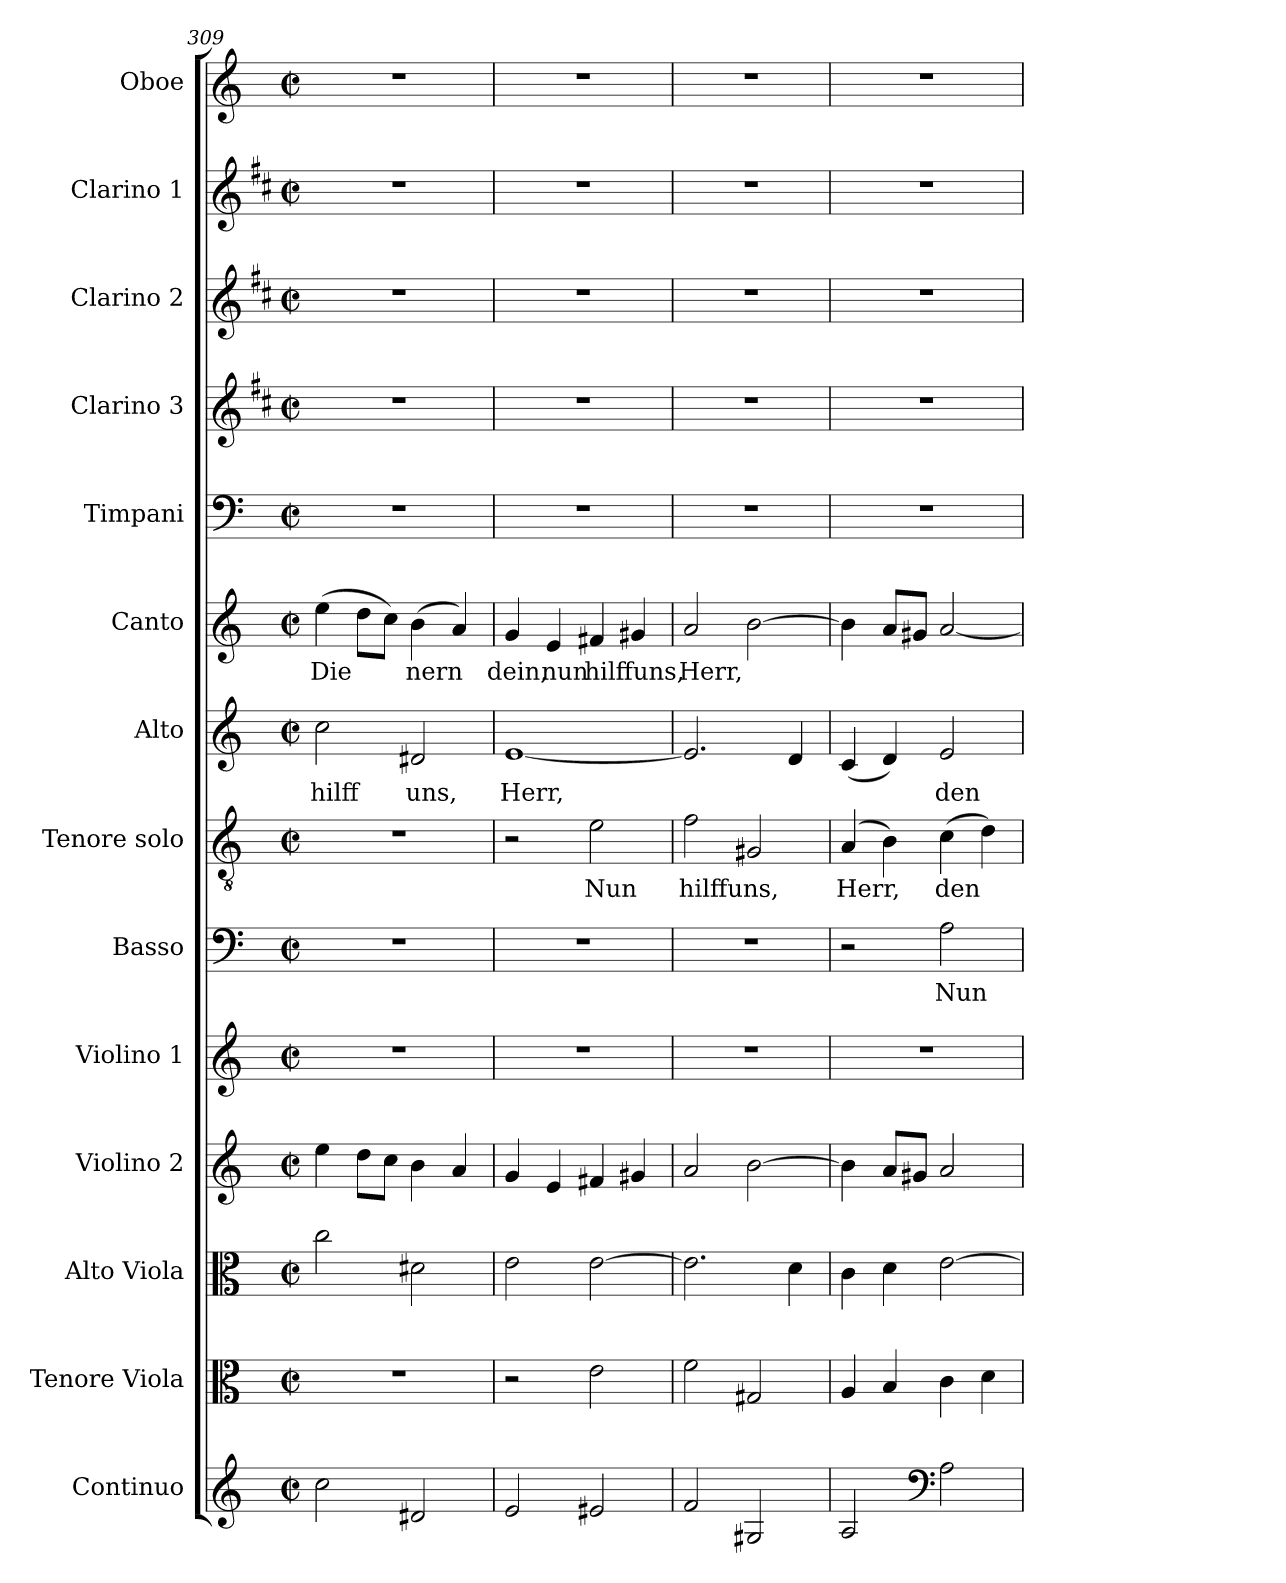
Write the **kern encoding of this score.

**kern	**kern	**kern	**kern	**kern	**kern	**text	**kern	**text	**kern	**text	**kern	**text	**kern	**kern	**kern	**kern	**kern
*part14	*part13	*part12	*part11	*part10	*part9	*part9	*part8	*part8	*part7	*part7	*part6	*part6	*part5	*part4	*part3	*part2	*part1
*staff14	*staff13	*staff12	*staff11	*staff10	*staff9	*staff9	*staff8	*staff8	*staff7	*staff7	*staff6	*staff6	*staff5	*staff4	*staff3	*staff2	*staff1
*I"Continuo	*I"Tenore Viola	*I"Alto Viola	*I"Violino 2	*I"Violino 1	*I"Basso	*	*I"Tenore solo	*	*I"Alto	*	*I"Canto	*	*I"Timpani	*I"Clarino 3	*I"Clarino 2	*I"Clarino 1	*I"Oboe
*I'Continuo	*I'Tenore Viola	*I'Alto Viola	*I'Violino 2	*I'Violino 1	*I'Basso	*	*I'Tenore	*	*I'Alto	*	*I'Canto	*	*I'Timpani	*I'Clarino 3	*I'Clarino 2	*I'Clarino 1	*I'Oboe
*clefG2	*clefC3	*clefC3	*clefG2	*clefG2	*clefF4	*	*clefGv2	*	*clefG2	*	*clefG2	*	*clefF4	*clefG2	*clefG2	*clefG2	*clefG2
*	*	*	*	*	*	*	*	*	*	*	*	*	*	*ITrd1c2	*ITrd1c2	*ITrd1c2	*
*k[]	*k[]	*k[]	*k[]	*k[]	*k[]	*	*k[]	*	*k[]	*	*k[]	*	*k[]	*k[]	*k[]	*k[]	*k[]
*C:	*C:	*C:	*C:	*C:	*C:	*	*C:	*	*C:	*	*C:	*	*C:	*C:	*C:	*C:	*C:
*M2/2	*M2/2	*M2/2	*M2/2	*M2/2	*M2/2	*	*M2/2	*	*M2/2	*	*M2/2	*	*M2/2	*M2/2	*M2/2	*M2/2	*M2/2
*met(c|)	*met(c|)	*met(c|)	*met(c|)	*met(c|)	*met(c|)	*	*met(c|)	*	*met(c|)	*	*met(c|)	*	*met(c|)	*met(c|)	*met(c|)	*met(c|)	*met(c|)
=309	=309	=309	=309	=309	=309	=309	=309	=309	=309	=309	=309	=309	=309	=309	=309	=309	=309
!	!	!	!	!	!	!	!	!	!	!LO:LY:b:cj	!	!LO:LY:b:cj	!	!	!	!	!
2cc\	1r	2cc\	4ee\	1r	1r	.	1r	.	2cc\	hilff	(>4ee\	Die	1r	1r	1r	1r	1r
!	!	!	!	!	!	!	!	!	!	!	!	!LO:LY:b:cj	!	!	!	!	!
.	.	.	8dd\L	.	.	.	.	.	.	.	8dd\L	.	.	.	.	.	.
!	!	!	!	!	!	!	!	!	!	!	!	!LO:LY:b:cj	!	!	!	!	!
.	.	.	8cc\J	.	.	.	.	.	.	.	8cc\J)	.	.	.	.	.	.
!	!	!	!	!	!	!	!	!	!	!LO:LY:b:cj	!	!LO:LY:b:cj	!	!	!	!	!
2d#X/	.	2d#X\	4b\	.	.	.	.	.	2d#X/	uns,	(>4b\	nern	.	.	.	.	.
!	!	!	!	!	!	!	!	!	!	!	!	!LO:LY:b:cj	!	!	!	!	!
.	.	.	4a/	.	.	.	.	.	.	.	4a/)	.	.	.	.	.	.
=310	=310	=310	=310	=310	=310	=310	=310	=310	=310	=310	=310	=310	=310	=310	=310	=310	=310
!	!	!	!	!	!	!	!	!	!	!LO:LY:b:cj	!	!LO:LY:b:cj	!	!	!	!	!
2e/	2r	2e\	4g/	1r	1r	.	2r	.	[<1e	Herr,	4g/	dein,	1r	1r	1r	1r	1r
!	!	!	!	!	!	!	!	!	!	!	!	!LO:LY:b:cj	!	!	!	!	!
.	.	.	4e/	.	.	.	.	.	.	.	4e/	nun	.	.	.	.	.
!	!	!	!	!	!	!	!	!LO:LY:b	!	!	!	!LO:LY:b:cj	!	!	!	!	!
2e#/	2e\	[>2e\	4f#X/	.	.	.	2e\	Nun	.	.	4f#X/	hilffuns,	.	.	.	.	.
!	!	!	!	!	!	!	!	!	!	!	!	!LO:LY:b:cj	!	!	!	!	!
.	.	.	4g#X/	.	.	.	.	.	.	.	4g#X/	.	.	.	.	.	.
=311	=311	=311	=311	=311	=311	=311	=311	=311	=311	=311	=311	=311	=311	=311	=311	=311	=311
!	!	!	!	!	!	!	!	!LO:LY:b	!	!LO:LY:b:cj	!	!LO:LY:b:cj	!	!	!	!	!
2f/	2f\	2.e\]	2a/	1r	1r	.	2f\	hilffuns,	2.e/]	.	2a/	Herr,	1r	1r	1r	1r	1r
!	!	!	!	!	!	!	!	!LO:LY:b	!	!	!	!LO:LY:b:cj	!	!	!	!	!
2G#X/	2G#X/	.	[>2b\	.	.	.	2G#X/	.	.	.	[>2b\	.	.	.	.	.	.
!	!	!	!	!	!	!	!	!	!	!LO:LY:b:cj	!	!	!	!	!	!	!
.	.	4d\	.	.	.	.	.	.	4d/	.	.	.	.	.	.	.	.
=312	=312	=312	=312	=312	=312	=312	=312	=312	=312	=312	=312	=312	=312	=312	=312	=312	=312
!	!	!	!	!LO:N:vis=2	!	!	!	!LO:LY:b	!	!LO:LY:b:cj	!	!LO:LY:b:cj	!LO:N:vis=2	!LO:N:vis=2	!LO:N:vis=2	!LO:N:vis=2	!LO:N:vis=2
2A/	4A/	4c\	4b\]	1r	2r	.	(>4A/	Herr,	(<4c/	.	4b\]	.	1r	1r	1r	1r	1r
!	!	!	!	!	!	!	!	!LO:LY:b	!	!LO:LY:b:cj	!	!LO:LY:b:cj	!	!	!	!	!
.	4B/	4d\	8a/L	.	.	.	4B\)	.	4d/)	.	8a/L	.	.	.	.	.	.
!	!	!	!	!	!	!	!	!	!	!	!	!LO:LY:b:cj	!	!	!	!	!
.	.	.	8g#X/J	.	.	.	.	.	.	.	8g#X/J	.	.	.	.	.	.
*clefF4	*	*	*	*	*	*	*	*	*	*	*	*	*	*	*	*	*
!	!	!	!	!	!	!LO:LY:b:cj	!	!LO:LY:b	!	!LO:LY:b:cj	!	!LO:LY:b:cj	!	!	!	!	!
2A\	4c\	[>2e\	2a/	.	2A\	Nun	(>4c\	den	2e/	den	[<2a/	.	.	.	.	.	.
!	!	!	!	!	!	!	!	!LO:LY:b	!	!	!	!	!	!	!	!	!
.	4d\	.	.	.	.	.	4d\)	.	.	.	.	.	.	.	.	.	.
=	=	=	=	=	=	=	=	=	=	=	=	=	=	=	=	=	=
*-	*-	*-	*-	*-	*-	*-	*-	*-	*-	*-	*-	*-	*-	*-	*-	*-	*-
